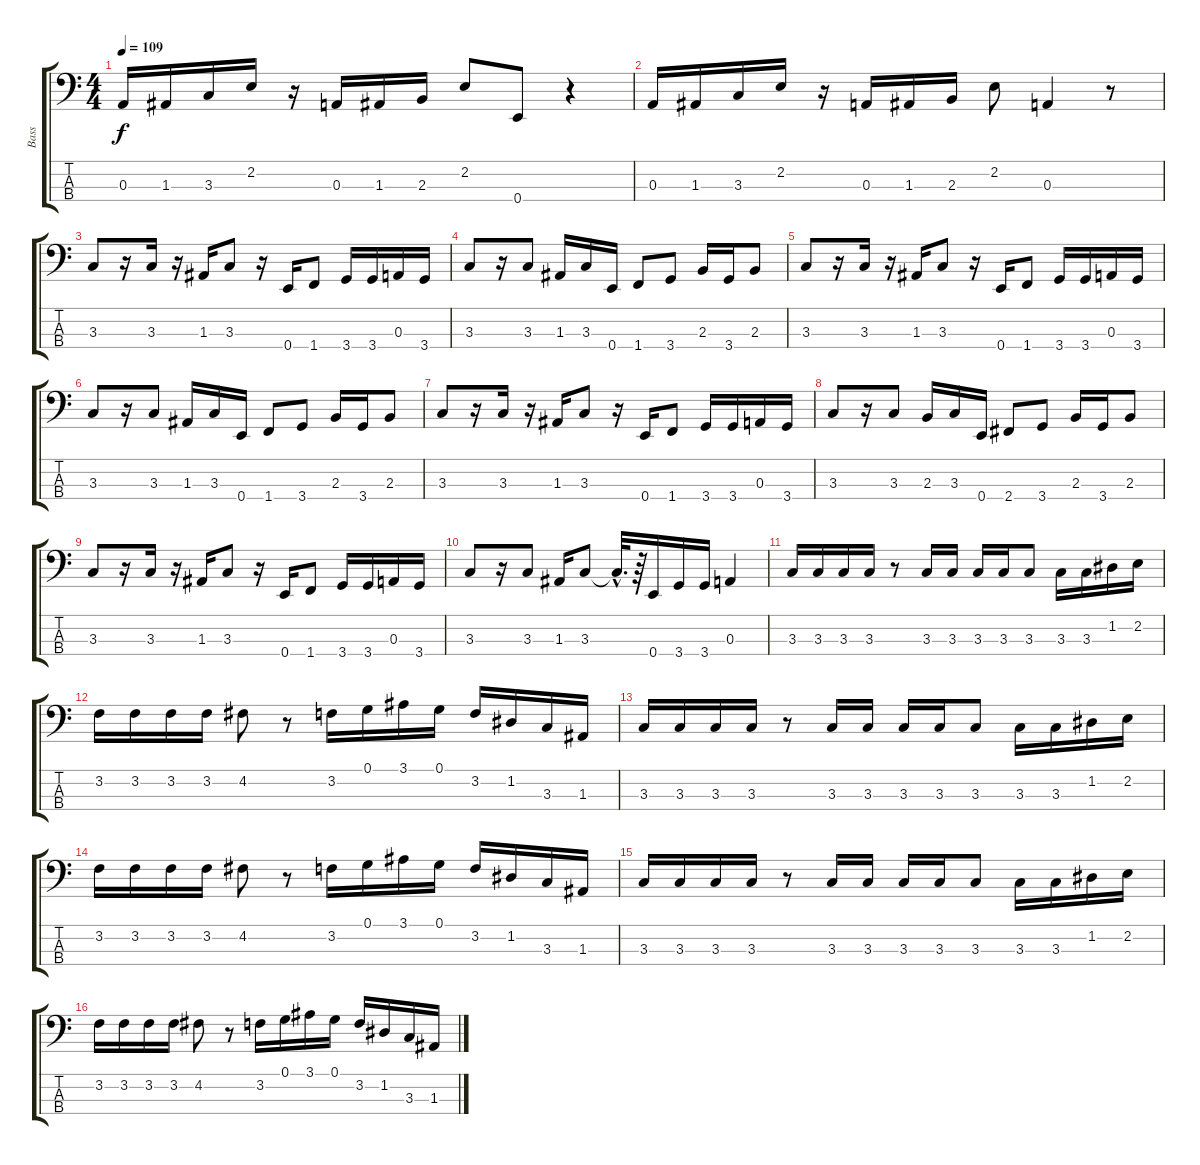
\track ("Bass" "Bass") {instrument electricbasspick}
\staff {score tabs}
\tuning (G2 D2 A1 E1) {hide}
\ts (4 4)
\tempo 109
\clef f4
\ks c
0.3.16{dy f} 1.3.16 3.3.16 2.2.16 r.16 0.3.16 1.3.16 2.3.16 2.2.8 0.4.8 r.4 |
0.3.16 1.3.16 3.3.16 2.2.16 r.16 0.3.16 1.3.16 2.3.16 2.2.8 0.3.4 r.8 |
3.3.8 r.16 3.3.16 r.16 1.3.16 3.3.8 r.16 0.4.16 1.4.8 3.4.16 3.4.16 0.3.16 3.4.16 |
3.3.8 r.16 3.3.8 1.3.16 3.3.16 0.4.16 1.4.8 3.4.8 2.3.16 3.4.16 2.3.8 |
3.3.8 r.16 3.3.16 r.16 1.3.16 3.3.8 r.16 0.4.16 1.4.8 3.4.16 3.4.16 0.3.16 3.4.16 |
3.3.8 r.16 3.3.8 1.3.16 3.3.16 0.4.16 1.4.8 3.4.8 2.3.16 3.4.16 2.3.8 |
3.3.8 r.16 3.3.16 r.16 1.3.16 3.3.8 r.16 0.4.16 1.4.8 3.4.16 3.4.16 0.3.16 3.4.16 |
3.3.8 r.16 3.3.8 2.3.16 3.3.16 0.4.16 2.4.8 3.4.8 2.3.16 3.4.16 2.3.8 |
3.3.8 r.16 3.3.16 r.16 1.3.16 3.3.8 r.16 0.4.16 1.4.8 3.4.16 3.4.16 0.3.16 3.4.16 |
3.3.8 r.16 3.3.8 1.3.16 3.3.8 3.3{hac t}.32{d} r.64 0.4.16 3.4.16 3.4.16 0.3.4 |
3.3.16 3.3.16 3.3.16 3.3.16 r.8 3.3.16 3.3.16 3.3.16 3.3.16 3.3.8 3.3.16 3.3.16 1.2.16 2.2.16 |
3.2.16 3.2.16 3.2.16 3.2.16 4.2.8 r.8 3.2.16 0.1.16 3.1.16 0.1.16 3.2.16 1.2.16 3.3.16 1.3.16 |
3.3.16 3.3.16 3.3.16 3.3.16 r.8 3.3.16 3.3.16 3.3.16 3.3.16 3.3.8 3.3.16 3.3.16 1.2.16 2.2.16 |
3.2.16 3.2.16 3.2.16 3.2.16 4.2.8 r.8 3.2.16 0.1.16 3.1.16 0.1.16 3.2.16 1.2.16 3.3.16 1.3.16 |
3.3.16 3.3.16 3.3.16 3.3.16 r.8 3.3.16 3.3.16 3.3.16 3.3.16 3.3.8 3.3.16 3.3.16 1.2.16 2.2.16 |
3.2.16 3.2.16 3.2.16 3.2.16 4.2.8 r.8 3.2.16 0.1.16 3.1.16 0.1.16 3.2.16 1.2.16 3.3.16 1.3.16
